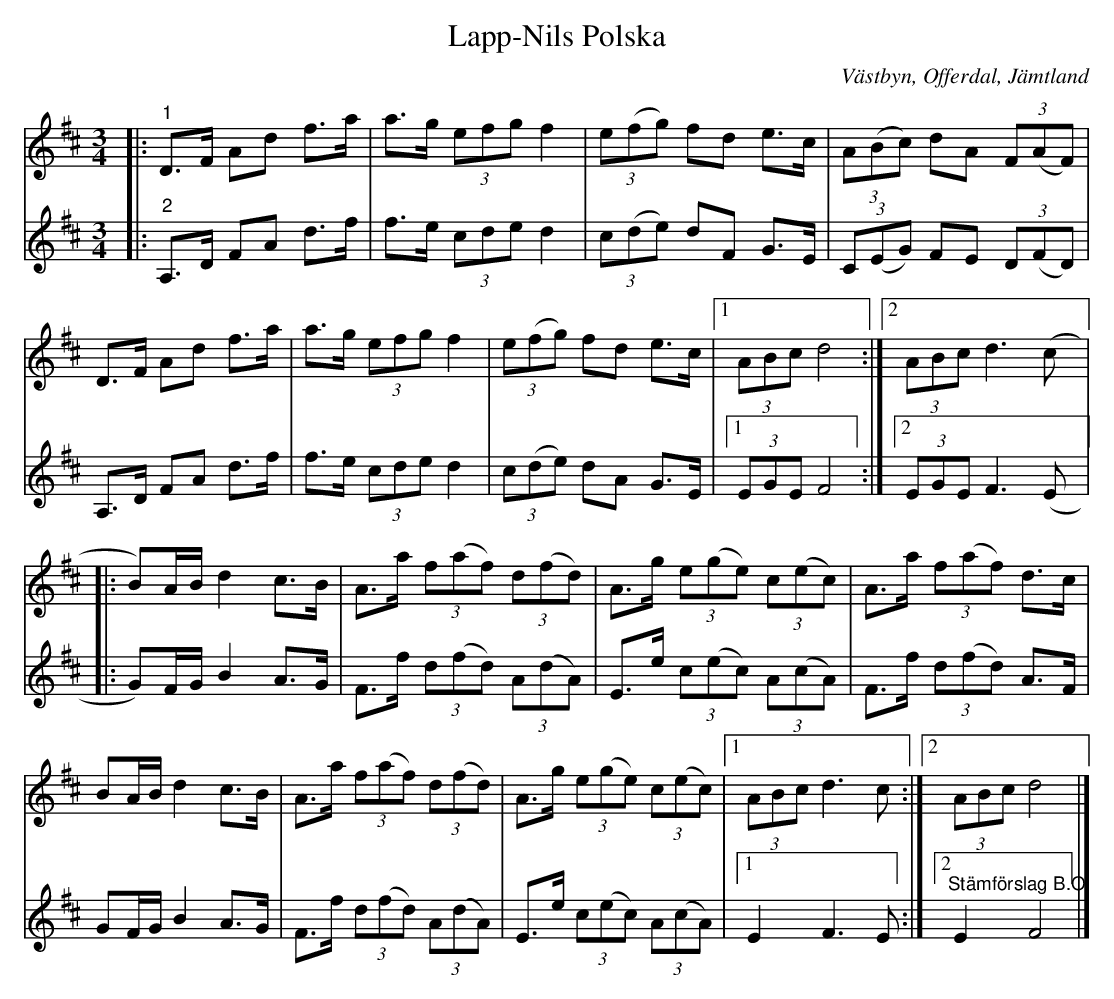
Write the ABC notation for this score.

X:1
T:Lapp-Nils Polska
O:Västbyn, Offerdal, Jämtland
L:1/8
M:3/4
K:D
V:1
|:"^1" D>F Ad f>a | a>g (3efg f2 | (3e(fg) fd e>c | (3A(Bc) dA (3F(AF) |
D>F Ad f>a | a>g (3efg f2 | (3e(fg) fd e>c |1 (3ABc d4 :|2 (3ABc d3 (c |:
B)A/B/ d2 c>B | A>a (3f(af) (3d(fd) | A>g (3e(ge) (3c(ec) | A>a (3f(af) d>c |
BA/B/ d2 c>B | A>a (3f(af) (3d(fd) | A>g (3e(ge) (3c(ec) |1 (3ABc d3 c :|2 (3ABc d4 |]
V:2
|:"^2" A,>D FA d>f | f>e (3cde d2 | (3c(de) dF G>E | (3C(EG) FE (3D(FD) | A,>D FA d>f |
f>e (3cde d2 | (3c(de) dA G>E |1 (3EGE F4 :|2 (3EGE F3 (E |: G)F/G/ B2 A>G | F>f (3d(fd) (3A(dA) |
E>e (3c(ec) (3A(cA) | F>f (3d(fd) A>F | GF/G/ B2 A>G | F>f (3d(fd) (3A(dA) | E>e (3c(ec) (3A(cA) |1 E2 F3 E :|2 "^Stämförslag B.O." E2 F4 |]
